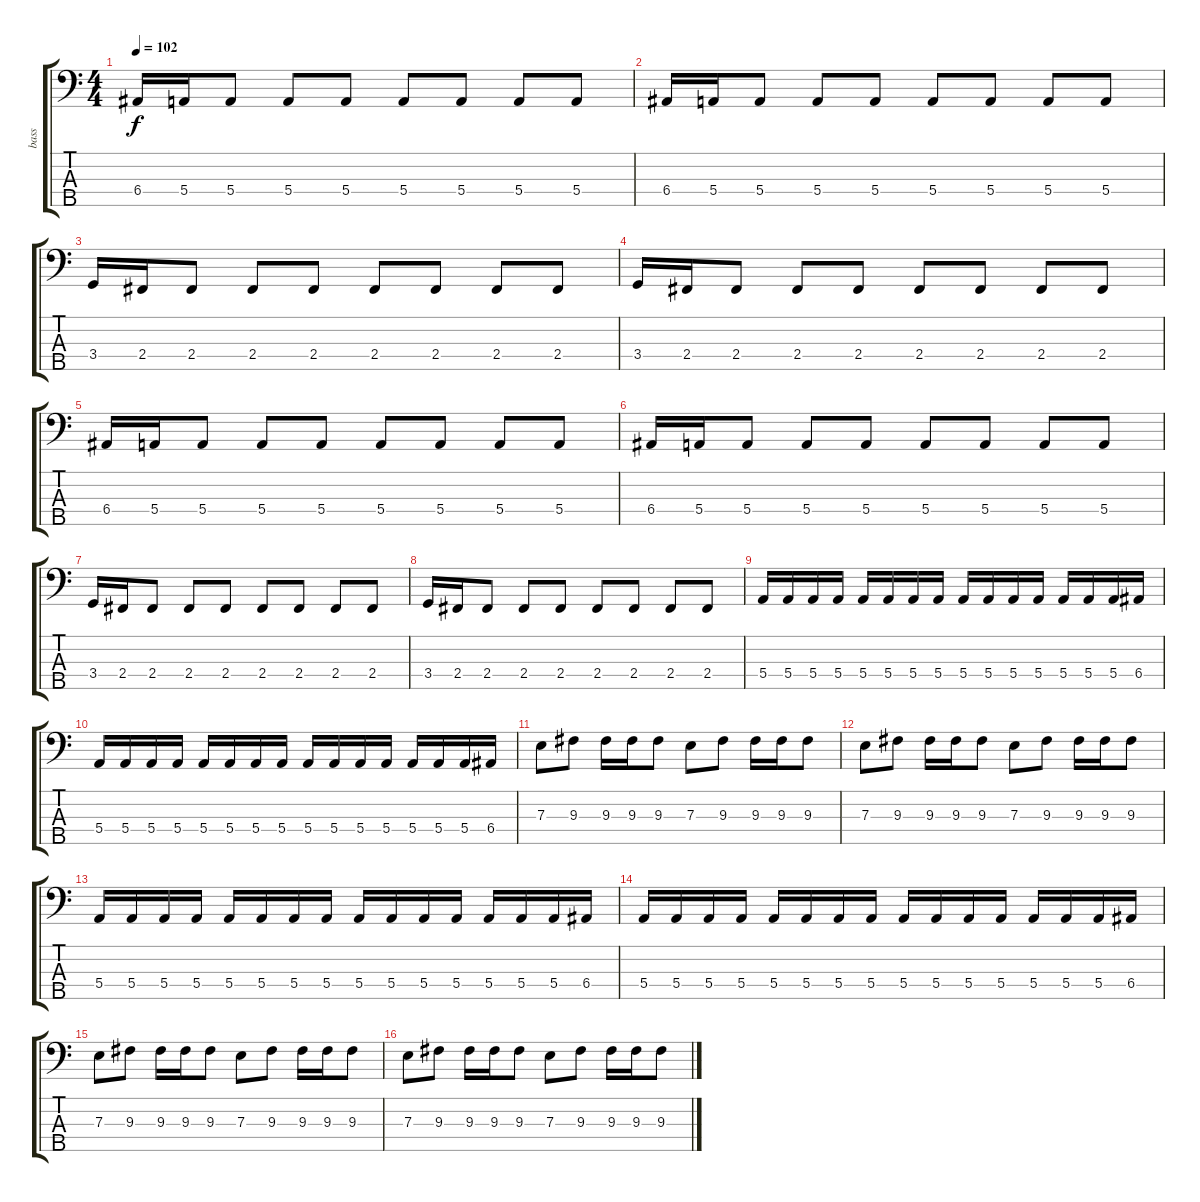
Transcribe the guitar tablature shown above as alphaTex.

\track ("bass" "bass") {instrument electricbassfinger}
\staff {score tabs}
\tuning (G2 D2 A1 E1 B0) {hide}
\ts (4 4)
\tempo 102
\clef f4
\ks c
6.4.16{dy f} 5.4.16 5.4.8 5.4.8 5.4.8 5.4.8 5.4.8 5.4.8 5.4.8 |
6.4.16 5.4.16 5.4.8 5.4.8 5.4.8 5.4.8 5.4.8 5.4.8 5.4.8 |
3.4.16 2.4.16 2.4.8 2.4.8 2.4.8 2.4.8 2.4.8 2.4.8 2.4.8 |
3.4.16 2.4.16 2.4.8 2.4.8 2.4.8 2.4.8 2.4.8 2.4.8 2.4.8 |
6.4.16 5.4.16 5.4.8 5.4.8 5.4.8 5.4.8 5.4.8 5.4.8 5.4.8 |
6.4.16 5.4.16 5.4.8 5.4.8 5.4.8 5.4.8 5.4.8 5.4.8 5.4.8 |
3.4.16 2.4.16 2.4.8 2.4.8 2.4.8 2.4.8 2.4.8 2.4.8 2.4.8 |
3.4.16 2.4.16 2.4.8 2.4.8 2.4.8 2.4.8 2.4.8 2.4.8 2.4.8 |
5.4.16 5.4.16 5.4.16 5.4.16 5.4.16 5.4.16 5.4.16 5.4.16 5.4.16 5.4.16 5.4.16 5.4.16 5.4.16 5.4.16 5.4.16 6.4.16 |
5.4.16 5.4.16 5.4.16 5.4.16 5.4.16 5.4.16 5.4.16 5.4.16 5.4.16 5.4.16 5.4.16 5.4.16 5.4.16 5.4.16 5.4.16 6.4.16 |
7.3.8 9.3.8 9.3.16 9.3.16 9.3.8 7.3.8 9.3.8 9.3.16 9.3.16 9.3.8 |
7.3.8 9.3.8 9.3.16 9.3.16 9.3.8 7.3.8 9.3.8 9.3.16 9.3.16 9.3.8 |
5.4.16 5.4.16 5.4.16 5.4.16 5.4.16 5.4.16 5.4.16 5.4.16 5.4.16 5.4.16 5.4.16 5.4.16 5.4.16 5.4.16 5.4.16 6.4.16 |
5.4.16 5.4.16 5.4.16 5.4.16 5.4.16 5.4.16 5.4.16 5.4.16 5.4.16 5.4.16 5.4.16 5.4.16 5.4.16 5.4.16 5.4.16 6.4.16 |
7.3.8 9.3.8 9.3.16 9.3.16 9.3.8 7.3.8 9.3.8 9.3.16 9.3.16 9.3.8 |
7.3.8 9.3.8 9.3.16 9.3.16 9.3.8 7.3.8 9.3.8 9.3.16 9.3.16 9.3.8
